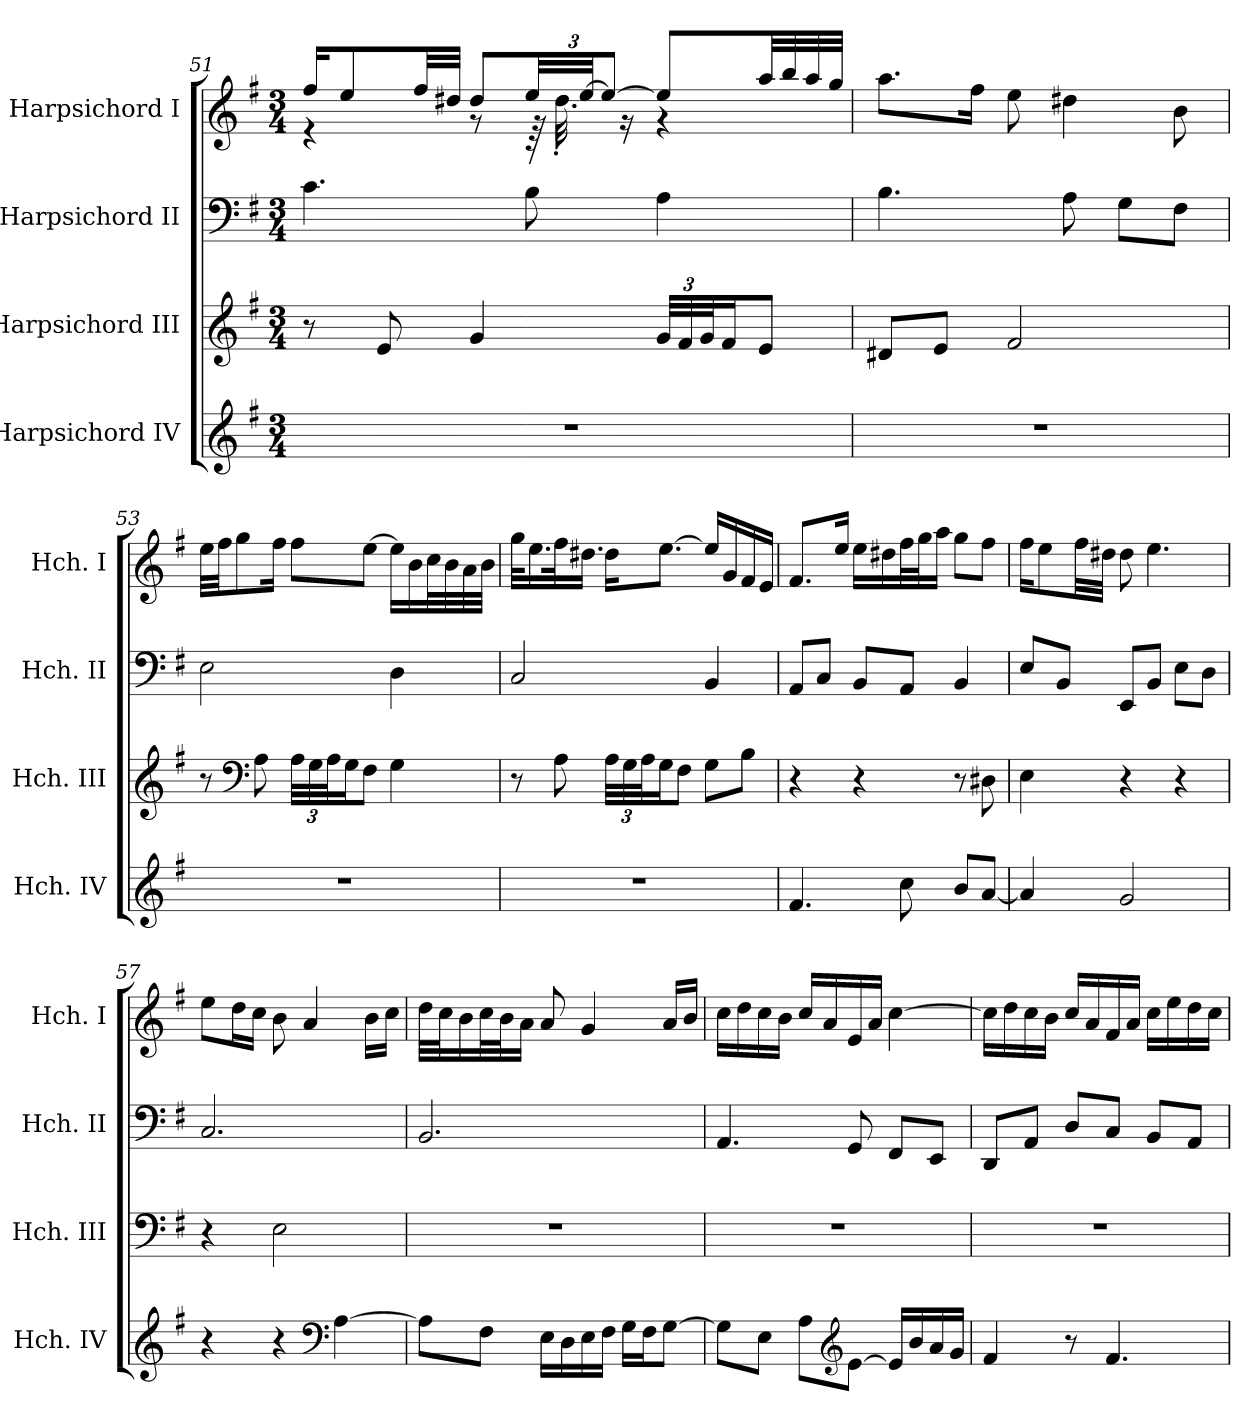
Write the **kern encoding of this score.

**kern	**kern	**kern	**kern
*part4	*part3	*part2	*part1
*staff4	*staff3	*staff2	*staff1
*I"Harpsichord IV	*I"Harpsichord III	*I"Harpsichord II	*I"Harpsichord I
*I'Hch. IV	*I'Hch. III	*I'Hch. II	*I'Hch. I
!!LO:LB:g=z
*clefG2	*clefG2	*clefF4	*clefG2
*k[f#]	*k[f#]	*k[f#]	*k[f#]
*M3/4	*M3/4	*M3/4	*M3/4
=51	=51	=51	=51
*	*	*	*^
2.r	8r	4.c\	16ff#/KL	4r
.	.	.	8ee/	.
.	8e/	.	.	.
.	.	.	32ff#/LL	.
.	.	.	32dd#X/JJJ	.
.	4g/	.	8dd#/L	8r
*	*	*	*Xbrackettup	*
.	.	8B\	48ee/LL	64r
.	.	.	.	32.dd#'\
.	.	.	[48ee/JJ	.
.	.	.	12ee/J_	.
.	.	.	.	16r
*	*Xbrackettup	*	*	*
.	48g/LLL	4A\	8ee/L]	4r
.	48f#/	.	.	.
.	48g/J	.	.	.
.	16f#/J	.	.	.
.	8e/J	.	32aa/LL	.
.	.	.	32bb/	.
.	.	.	32aa/	.
.	.	.	32gg/JJJ	.
*	*	*	*v	*v
=52	=52	=52	=52
2.r	8d#X/L	4.B\	8.aa\L
.	8e/J	.	.
.	.	.	16ff#\Jk
.	2f#/	.	8ee\
.	.	8A\	4dd#X\
.	.	8G\L	.
.	.	8F#\J	8b\
=53	=53	=53	=53
2.r	8r	2E\	32ee\LLL
.	.	.	32ff#\JJ
.	.	.	8gg\
*	*clefF4	*	*
.	8A\	.	.
.	.	.	16ff#\Jk
.	48A\LLL	.	8ff#\L
.	48G\	.	.
.	48A\J	.	.
.	16G\J	.	.
.	8F#\J	.	[8ee\J
.	4G\	4D\	16ee\LL]
.	.	.	16b\
.	.	.	32cc\L
.	.	.	32b\
.	.	.	32a\
.	.	.	32b\JJJ
!!LO:PB:g=z
=54	=54	=54	=54
2.r	8r	2C/	32gg\KLL
.	.	.	16.ee\
.	8A\	.	32ff#\K
.	.	.	16.dd#X\JJ
.	48A\LLL	.	16dd#\KL
.	48G\	.	.
.	48A\J	.	.
.	16G\J	.	[8.ee\J
.	8F#\J	.	.
.	8G\L	4BB/	16ee/LL]
.	.	.	16g/
.	8B\J	.	16f#/
.	.	.	16e/JJ
=55	=55	=55	=55
4.f#/	4r	8AA/L	8.f#/L
.	.	8C/J	.
.	.	.	16ee/Jk
.	4r	8BB/L	16ee\LL
.	.	.	16dd#X\
8cc\	.	8AA/J	32ff#\L
.	.	.	32gg\J
.	.	.	16aa\JJ
8b/L	8r	4BB/	8gg\L
[8a/J	8D#X\	.	8ff#\J
=56	=56	=56	=56
4a/]	4E\	8E/L	16ff#\KL
.	.	.	8ee\
.	.	8BB/J	.
.	.	.	32ff#\LL
.	.	.	32dd#X\JJJ
2g/	4r	8EE/L	8dd#\
.	.	8BB/J	4.ee\
.	4r	8E\L	.
.	.	8D\J	.
=57	=57	=57	=57
4r	4r	2.C/	8ee\L
.	.	.	16dd\L
.	.	.	16cc\JJ
4r	2E\	.	8b\
.	.	.	4a/
*clefF4	*	*	*
[4A\	.	.	.
.	.	.	16b\LL
.	.	.	16cc\JJ
!!LO:LB:g=z
=58	=58	=58	=58
8A\L]	2.r	2.BB/	32dd\LLL
.	.	.	32cc\J
.	.	.	16b\
8F#\J	.	.	32cc\L
.	.	.	32b\J
.	.	.	16a\JJ
16E\LL	.	.	8a/
16D\	.	.	.
16E\	.	.	4g/
16F#\JJ	.	.	.
16G\LL	.	.	.
16F#\J	.	.	.
[8G\J	.	.	16a/LL
.	.	.	16b/JJ
=59	=59	=59	=59
8G\L]	2.r	4.AA/	16cc\LL
.	.	.	16dd\
8E\J	.	.	16cc\
.	.	.	16b\JJ
8A\L	.	.	16cc/LL
.	.	.	16a/
*clefG2	*	*	*
[8e\J	.	8GG/	16e/
.	.	.	16a/JJ
16e/LL]	.	8FF#/L	[4cc\
16b/	.	.	.
16a/	.	8EE/J	.
16g/JJ	.	.	.
=60	=60	=60	=60
4f#/	2.r	8DD/L	16cc\LL]
.	.	.	16dd\
.	.	8AA/J	16cc\
.	.	.	16b\JJ
8r	.	8D/L	16cc/LL
.	.	.	16a/
4.f#/	.	8C/J	16f#/
.	.	.	16a/JJ
.	.	8BB/L	16cc\LL
.	.	.	16ee\
.	.	8AA/J	16dd\
.	.	.	16cc\JJ
=	=	=	=
*-	*-	*-	*-
